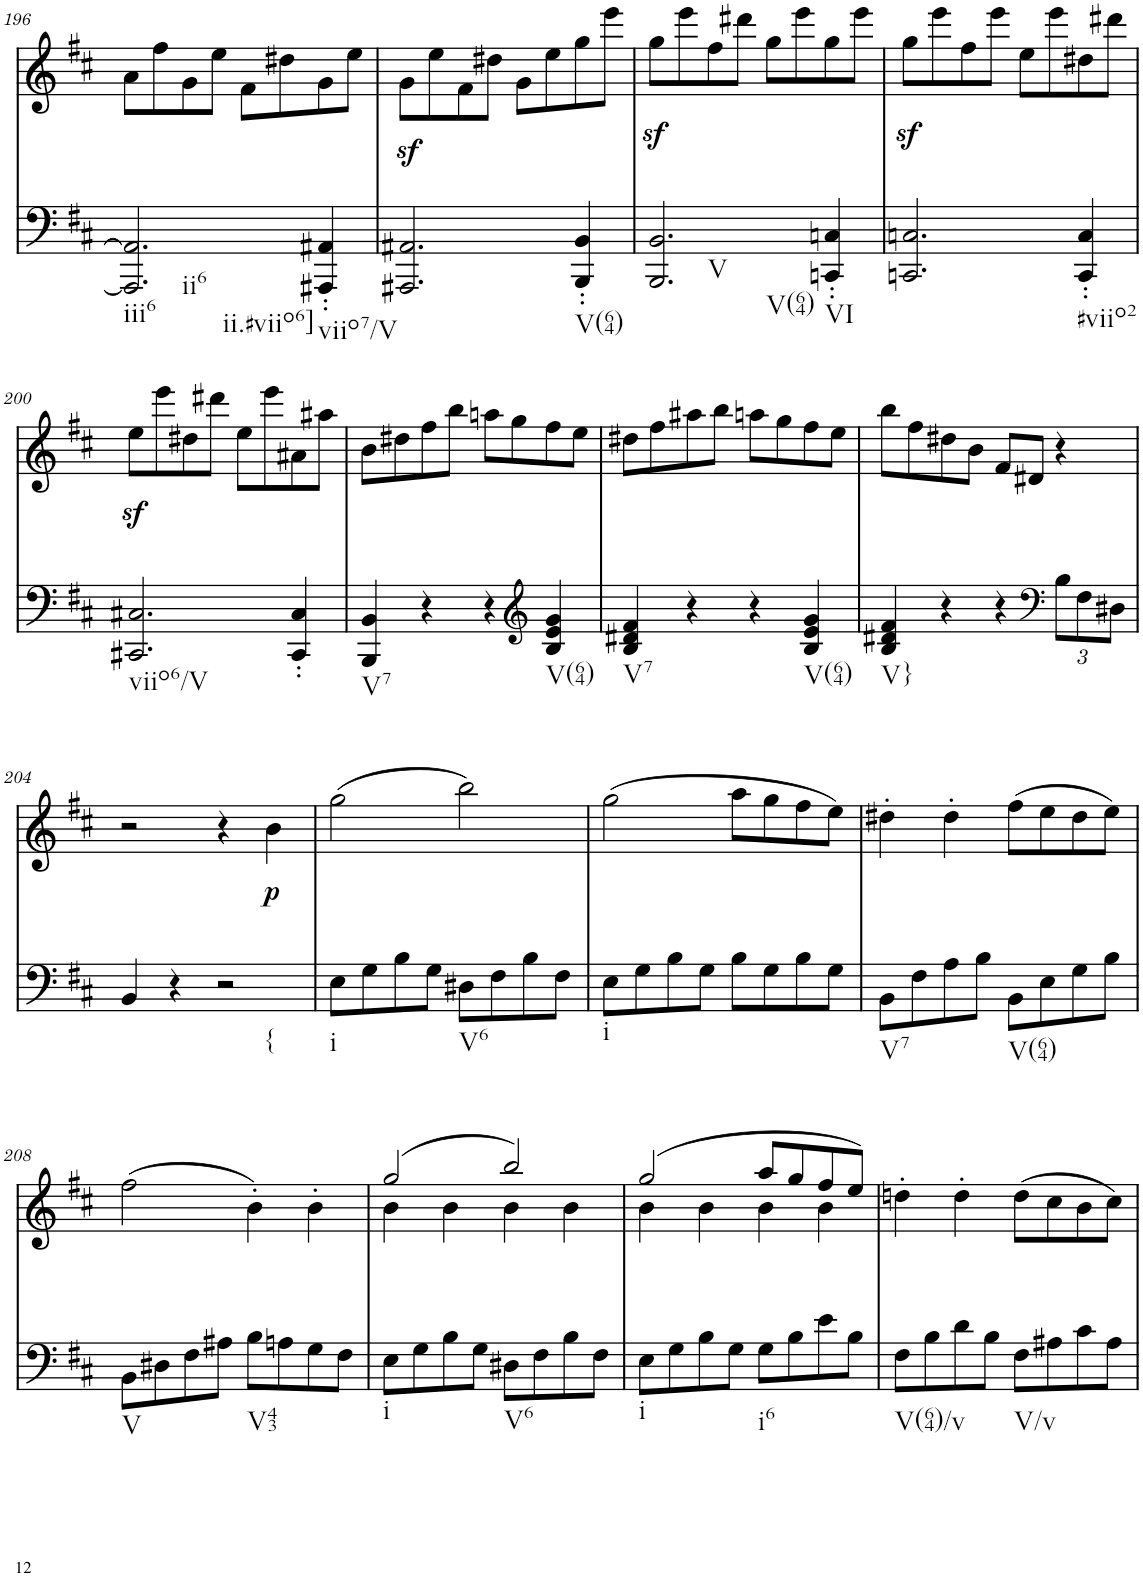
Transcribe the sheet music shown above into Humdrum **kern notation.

**kern	**kern	**text	**dynam
*part2	*part1	*part1	*part1
*staff2	*staff1	*staff1	*staff1
*I"piano	*I"piano	*	*
*I'Pno	*I'Pno	*	*
!!LO:PB:g=z
*clefF4	*clefG2	*	*
*k[f#c#]	*k[f#c#]	*	*
*M4/4	*M4/4	*	*
=196	=196	=196	=196
!LO:TX:b:t=iii6	!	!	!
!LO:TX:b:t=ii6	!	!	!
!LO:TX:b:t=ii.#viio6]	!	!	!
2.AAA/] 2.AA/]	8a\L	.	.
.	8ff#\	.	.
.	8g\	.	.
.	8ee\J	.	.
.	8f#\L	.	.
.	8dd#X\	.	.
!LO:TX:b:t=viio7/V	!	!	!
4AAA#X/' 4AA#X/'	8g\	.	.
.	8ee\J	.	.
=197	=197	=197	=197
2.AAA#X/z> 2.AA#X/z>	8g\L	.	.
.	8ee\	.	.
.	8f#\	.	.
.	8dd#X\J	.	.
.	8g\L	.	.
.	8ee\	.	.
!LO:TX:b:t=V(64)	!	!	!
4BBB/' 4BB/'	8gg\	.	.
.	8eee\J	.	.
=198	=198	=198	=198
!LO:TX:b:t=V	!	!	!
!LO:TX:b:t=V(64)	!	!	!
2.BBB/ 2.BB/	8ggz<\L	.	.
.	8eee\	.	.
.	8ff#\	.	.
.	8ddd#X\J	.	.
.	8gg\L	.	.
.	8eee\	.	.
!LO:TX:b:t=VI	!	!	!
4CCn/' 4Cn/'	8gg\	.	.
.	8eee\J	.	.
=199	=199	=199	=199
2.CCn/ 2.Cn/	8ggz<\L	.	.
.	8eee\	.	.
.	8ff#\	.	.
.	8eee\J	.	.
.	8ee\L	.	.
.	8eee\	.	.
!LO:TX:b:t=#viio2	!	!	!
4CC/' 4C/'	8dd#X\	.	.
.	8ddd#X\J	.	.
!!LO:LB:g=z
=200	=200	=200	=200
!LO:TX:b:t=viio6/V	!	!	!
2.CC#X/ 2.C#X/	8eez<\L	.	.
.	8eee\	.	.
.	8dd#X\	.	.
.	8ddd#X\J	.	.
.	8ee\L	.	.
.	8eee\	.	.
4CC#/' 4C#/'	8a#X\	.	.
.	8aa#X\J	.	.
=201	=201	=201	=201
!LO:TX:b:t=V7	!	!	!
4BBB/ 4BB/	8b\L	.	.
.	8dd#X\	.	.
4r	8ff#\	.	.
.	8bb\J	.	.
4r	8aan\L	.	.
.	8gg\	.	.
*clefG2	*	*	*
!LO:TX:b:t=V(64)	!	!	!
4B/ 4e/ 4g/	8ff#\	.	.
.	8ee\J	.	.
=202	=202	=202	=202
!LO:TX:b:t=V7	!	!	!
4B/ 4d#X/ 4f#/	8dd#X\L	.	.
.	8ff#\	.	.
4r	8aa#X\	.	.
.	8bb\J	.	.
4r	8aan\L	.	.
.	8gg\	.	.
!LO:TX:b:t=V(64)	!	!	!
4B/ 4e/ 4g/	8ff#\	.	.
.	8ee\J	.	.
=203	=203	=203	=203
!LO:TX:b:t=V}	!	!	!
4B/ 4d#X/ 4f#/	8bb\L	.	.
.	8ff#\	.	.
4r	8dd#X\	.	.
.	8b\J	.	.
4r	8f#/L	.	.
.	8d#X/J	.	.
*clefF4	*	*	*
*Xbrackettup	*	*	*
12B\L	4r	.	.
12F#\	.	.	.
12D#X\J	.	.	.
!!LO:LB:g=z
=204	=204	=204	=204
4BB/	2r	.	.
4r	.	.	.
!LO:TX:b:t={	!	!	!
2r	4r	.	.
!	!	!LO:LY:b	!LO:DY:b
.	4b\	p	p
=205	=205	=205	=205
!LO:TX:b:t=i	!	!	!
8E\L	(2gg\	.	.
8G\	.	.	.
8B\	.	.	.
8G\J	.	.	.
!LO:TX:b:t=V6	!	!	!
8D#X\L	2bb\)	.	.
8F#\	.	.	.
8B\	.	.	.
8F#\J	.	.	.
=206	=206	=206	=206
!LO:TX:b:t=i	!	!	!
8E\L	(2gg\	.	.
8G\	.	.	.
8B\	.	.	.
8G\J	.	.	.
8B\L	8aa\L	.	.
8G\	8gg\	.	.
8B\	8ff#\	.	.
8G\J	8ee\J)	.	.
=207	=207	=207	=207
!LO:TX:b:t=V7	!	!	!
8BB\L	4dd#X'\	.	.
8F#\	.	.	.
8A\	4dd#'\	.	.
8B\J	.	.	.
!LO:TX:b:t=V(64)	!	!	!
8BB\L	(8ff#\L	.	.
8E\	8ee\	.	.
8G\	8dd#\	.	.
8B\J	8ee\J)	.	.
!!LO:LB:g=z
=208	=208	=208	=208
!LO:TX:b:t=V	!	!	!
8BB\L	(2ff#\	.	.
8D#X\	.	.	.
8F#\	.	.	.
8A#X\J	.	.	.
!LO:TX:b:t=V43	!	!	!
8B\L	4b'\)	.	.
8An\	.	.	.
8G\	4b'\	.	.
8F#\J	.	.	.
=209	=209	=209	=209
*	*^	*	*
!LO:TX:b:t=i	!	!	!	!
8E\L	(2gg/	4b\	.	.
8G\	.	.	.	.
8B\	.	4b\	.	.
8G\J	.	.	.	.
!LO:TX:b:t=V6	!	!	!	!
8D#X\L	2bb/)	4b\	.	.
8F#\	.	.	.	.
8B\	.	4b\	.	.
8F#\J	.	.	.	.
=210	=210	=210	=210	=210
!LO:TX:b:t=i	!	!	!	!
8E\L	(2gg/	4b\	.	.
8G\	.	.	.	.
8B\	.	4b\	.	.
8G\J	.	.	.	.
!LO:TX:b:t=i6	!	!	!	!
8G\L	8aa/L	4b\	.	.
8B\	8gg/	.	.	.
8e\	8ff#/	4b\	.	.
8B\J	8ee/J)	.	.	.
*	*v	*v	*	*
=211	=211	=211	=211
!LO:TX:b:t=V(64)/v	!	!	!
8F#\L	4ddn'\	.	.
8B\	.	.	.
8d\	4dd'\	.	.
8B\J	.	.	.
!LO:TX:b:t=V/v	!	!	!
8F#\L	(8dd\L	.	.
8A#X\	8cc#\	.	.
8c#\	8b\	.	.
8A#\J	8cc#\J)	.	.
=	=	=	=
*-	*-	*-	*-
